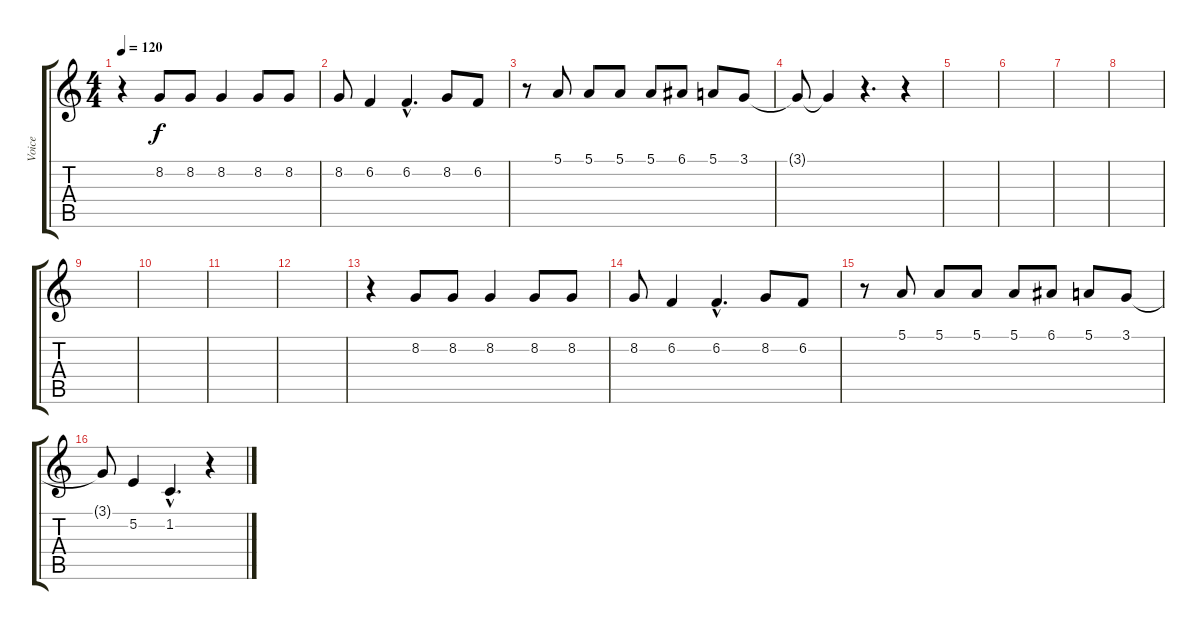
\track ("Voice" "Voice") {instrument clarinet}
\staff {score tabs}
\tuning (E4 B3 G3 D3 A2 E2) {hide}
\ts (4 4)
\tempo 120
\clef g2
\ks c
r.4{dy f} 8.2.8 8.2.8 8.2.4 8.2.8 8.2.8 |
8.2.8 6.2.4 6.2{hac}.4{d} 8.2.8 6.2.8 |
r.8 5.1.8 5.1.8 5.1.8 5.1.8 6.1.8 5.1.8 3.1.8 |
3.1{t}.8 3.1{t}.4 r.4{d} r.4 |
|
|
|
|
|
|
|
|
r.4 8.2.8 8.2.8 8.2.4 8.2.8 8.2.8 |
8.2.8 6.2.4 6.2{hac}.4{d} 8.2.8 6.2.8 |
r.8 5.1.8 5.1.8 5.1.8 5.1.8 6.1.8 5.1.8 3.1.8 |
3.1{t}.8 5.2.4 1.2{hac}.4{d} r.4
